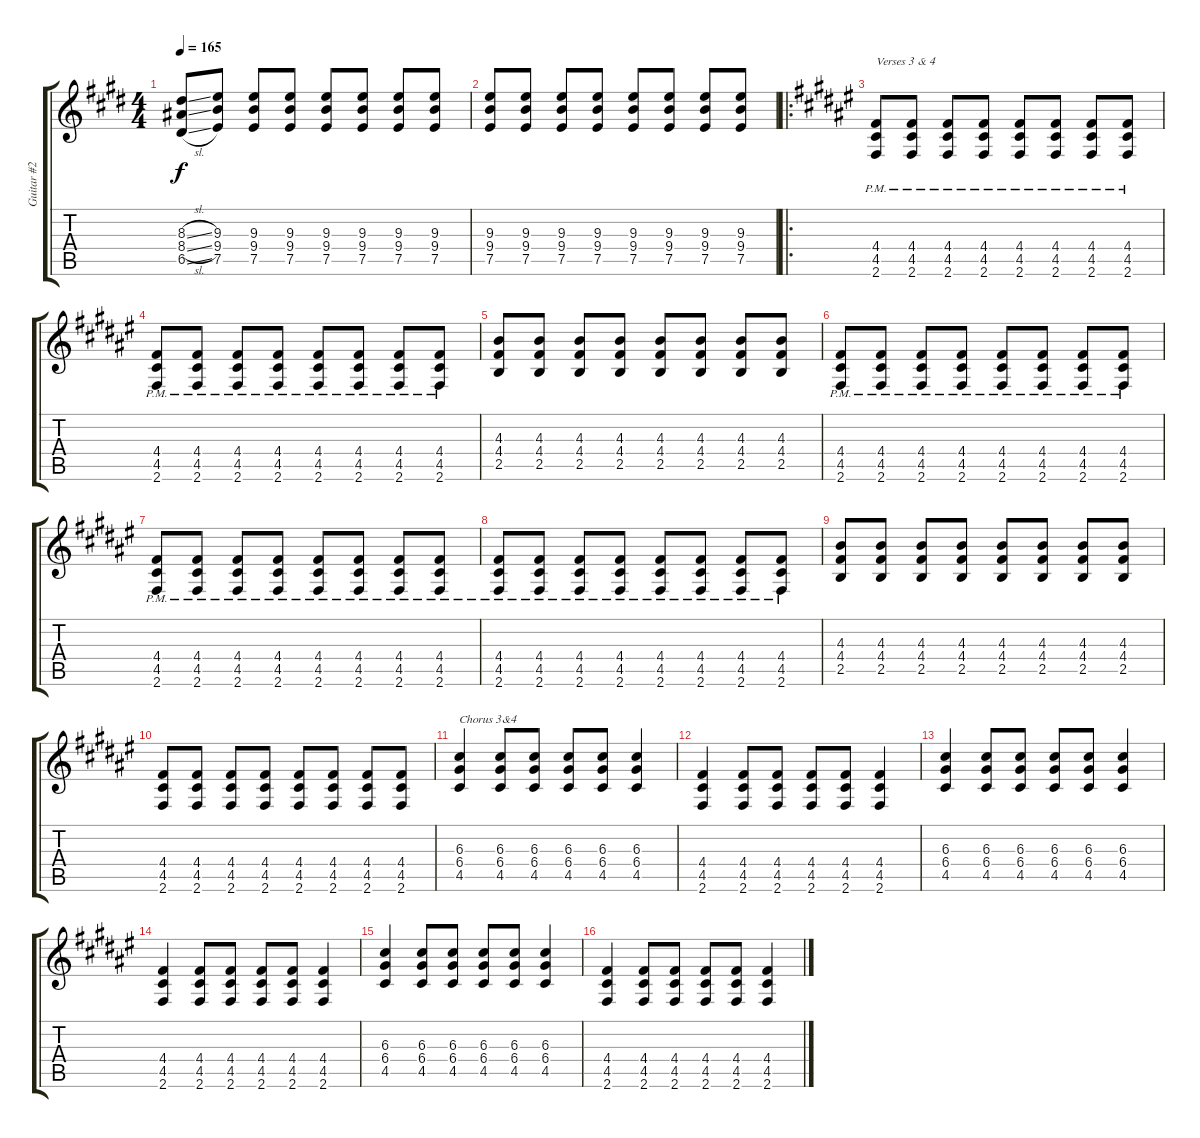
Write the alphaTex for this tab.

\track ("Guitar #2" "Guitar #2") {instrument distortionguitar}
\staff {score tabs}
\tuning (E4 B3 G3 D3 A2 E2) {hide}
\ts (4 4)
\tempo 165
\clef g2
\ks e
(8.3{sl} 8.4{sl} 6.5{sl}).8{dy f} (9.3 9.4 7.5).8 (9.3 9.4 7.5).8 (9.3 9.4 7.5).8 (9.3 9.4 7.5).8 (9.3 9.4 7.5).8 (9.3 9.4 7.5).8 (9.3 9.4 7.5).8 |
(9.3 9.4 7.5).8 (9.3 9.4 7.5).8 (9.3 9.4 7.5).8 (9.3 9.4 7.5).8 (9.3 9.4 7.5).8 (9.3 9.4 7.5).8 (9.3 9.4 7.5).8 (9.3 9.4 7.5).8 |
\ro
\ks f#
(4.4{pm} 4.5{pm} 2.6{pm}).8{txt "Verses 3 & 4"} (4.4{pm} 4.5{pm} 2.6{pm}).8 (4.4{pm} 4.5{pm} 2.6{pm}).8 (4.4{pm} 4.5{pm} 2.6{pm}).8 (4.4{pm} 4.5{pm} 2.6{pm}).8 (4.4{pm} 4.5{pm} 2.6{pm}).8 (4.4{pm} 4.5{pm} 2.6{pm}).8 (4.4{pm} 4.5{pm} 2.6{pm}).8 |
(4.4{pm} 4.5{pm} 2.6{pm}).8 (4.4{pm} 4.5{pm} 2.6{pm}).8 (4.4{pm} 4.5{pm} 2.6{pm}).8 (4.4{pm} 4.5{pm} 2.6{pm}).8 (4.4{pm} 4.5{pm} 2.6{pm}).8 (4.4{pm} 4.5{pm} 2.6{pm}).8 (4.4{pm} 4.5{pm} 2.6{pm}).8 (4.4{pm} 4.5{pm} 2.6{pm}).8 |
(4.3 4.4 2.5).8 (4.3 4.4 2.5).8 (4.3 4.4 2.5).8 (4.3 4.4 2.5).8 (4.3 4.4 2.5).8 (4.3 4.4 2.5).8 (4.3 4.4 2.5).8 (4.3 4.4 2.5).8 |
(4.4{pm} 4.5{pm} 2.6{pm}).8 (4.4{pm} 4.5{pm} 2.6{pm}).8 (4.4{pm} 4.5{pm} 2.6{pm}).8 (4.4{pm} 4.5{pm} 2.6{pm}).8 (4.4{pm} 4.5{pm} 2.6{pm}).8 (4.4{pm} 4.5{pm} 2.6{pm}).8 (4.4{pm} 4.5{pm} 2.6{pm}).8 (4.4{pm} 4.5{pm} 2.6{pm}).8 |
(4.4{pm} 4.5{pm} 2.6{pm}).8 (4.4{pm} 4.5{pm} 2.6{pm}).8 (4.4{pm} 4.5{pm} 2.6{pm}).8 (4.4{pm} 4.5{pm} 2.6{pm}).8 (4.4{pm} 4.5{pm} 2.6{pm}).8 (4.4{pm} 4.5{pm} 2.6{pm}).8 (4.4{pm} 4.5{pm} 2.6{pm}).8 (4.4{pm} 4.5{pm} 2.6{pm}).8 |
(4.4{pm} 4.5{pm} 2.6{pm}).8 (4.4{pm} 4.5{pm} 2.6{pm}).8 (4.4{pm} 4.5{pm} 2.6{pm}).8 (4.4{pm} 4.5{pm} 2.6{pm}).8 (4.4{pm} 4.5{pm} 2.6{pm}).8 (4.4{pm} 4.5{pm} 2.6{pm}).8 (4.4{pm} 4.5{pm} 2.6{pm}).8 (4.4{pm} 4.5{pm} 2.6{pm}).8 |
(4.3 4.4 2.5).8 (4.3 4.4 2.5).8 (4.3 4.4 2.5).8 (4.3 4.4 2.5).8 (4.3 4.4 2.5).8 (4.3 4.4 2.5).8 (4.3 4.4 2.5).8 (4.3 4.4 2.5).8 |
(4.4 4.5 2.6).8 (4.4 4.5 2.6).8 (4.4 4.5 2.6).8 (4.4 4.5 2.6).8 (4.4 4.5 2.6).8 (4.4 4.5 2.6).8 (4.4 4.5 2.6).8 (4.4 4.5 2.6).8 |
(6.3 6.4 4.5).4{txt "Chorus 3&4"} (6.3 6.4 4.5).8 (6.3 6.4 4.5).8 (6.3 6.4 4.5).8 (6.3 6.4 4.5).8 (6.3 6.4 4.5).4 |
(4.4 4.5 2.6).4 (4.4 4.5 2.6).8 (4.4 4.5 2.6).8 (4.4 4.5 2.6).8 (4.4 4.5 2.6).8 (4.4 4.5 2.6).4 |
(6.3 6.4 4.5).4 (6.3 6.4 4.5).8 (6.3 6.4 4.5).8 (6.3 6.4 4.5).8 (6.3 6.4 4.5).8 (6.3 6.4 4.5).4 |
(4.4 4.5 2.6).4 (4.4 4.5 2.6).8 (4.4 4.5 2.6).8 (4.4 4.5 2.6).8 (4.4 4.5 2.6).8 (4.4 4.5 2.6).4 |
(6.3 6.4 4.5).4 (6.3 6.4 4.5).8 (6.3 6.4 4.5).8 (6.3 6.4 4.5).8 (6.3 6.4 4.5).8 (6.3 6.4 4.5).4 |
(4.4 4.5 2.6).4 (4.4 4.5 2.6).8 (4.4 4.5 2.6).8 (4.4 4.5 2.6).8 (4.4 4.5 2.6).8 (4.4 4.5 2.6).4
